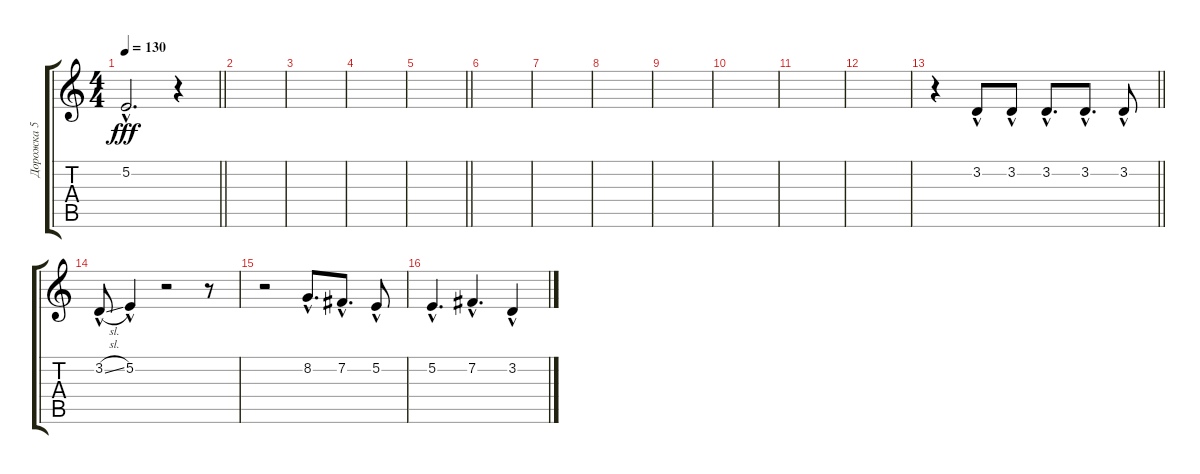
\track ("Дорожка 5" "Дорожка 5") {instrument lead2sawtooth}
\staff {score tabs}
\tuning (E4 B3 G3 D3 A2 E2) {hide}
\ts (4 4)
\tempo 130
\clef g2
\barLineRight lightlight
\ks c
5.2{hac}.2{d dy fff} r.4 |
|
|
|
\barLineRight lightlight
|
|
|
|
|
|
|
|
\barLineRight lightlight
r.4 3.2{hac}.8 3.2{hac}.8 3.2{hac}.8{d} 3.2{hac}.8{d} 3.2{hac}.8 |
3.2{sl hac}.8 5.2{hac}.4 r.2 r.8 |
r.2 8.2{hac}.8{d} 7.2{hac}.8{d} 5.2{hac}.8 |
5.2{hac}.4{d} 7.2{hac}.4{d} 3.2{hac}.4
